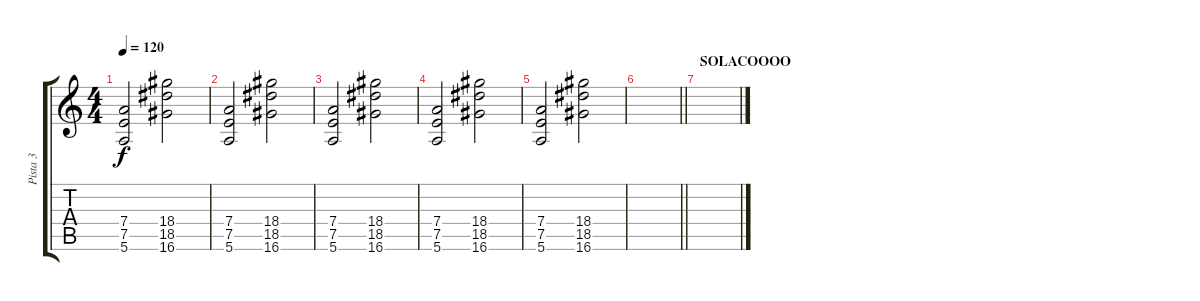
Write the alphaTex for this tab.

\track ("Pista 3" "Pista 3") {instrument acousticguitarsteel}
\staff {score tabs}
\tuning (E4 B3 G3 D3 A2 E2) {hide}
\ts (4 4)
\tempo 120
\clef g2
\ks c
(7.4 7.5 5.6).2{dy f} (18.4 18.5 16.6).2 |
(7.4 7.5 5.6).2 (18.4 18.5 16.6).2 |
(7.4 7.5 5.6).2 (18.4 18.5 16.6).2 |
(7.4 7.5 5.6).2 (18.4 18.5 16.6).2 |
(7.4 7.5 5.6).2 (18.4 18.5 16.6).2 |
\barLineRight lightlight
|
\section ("" "SOLACOOOO")
